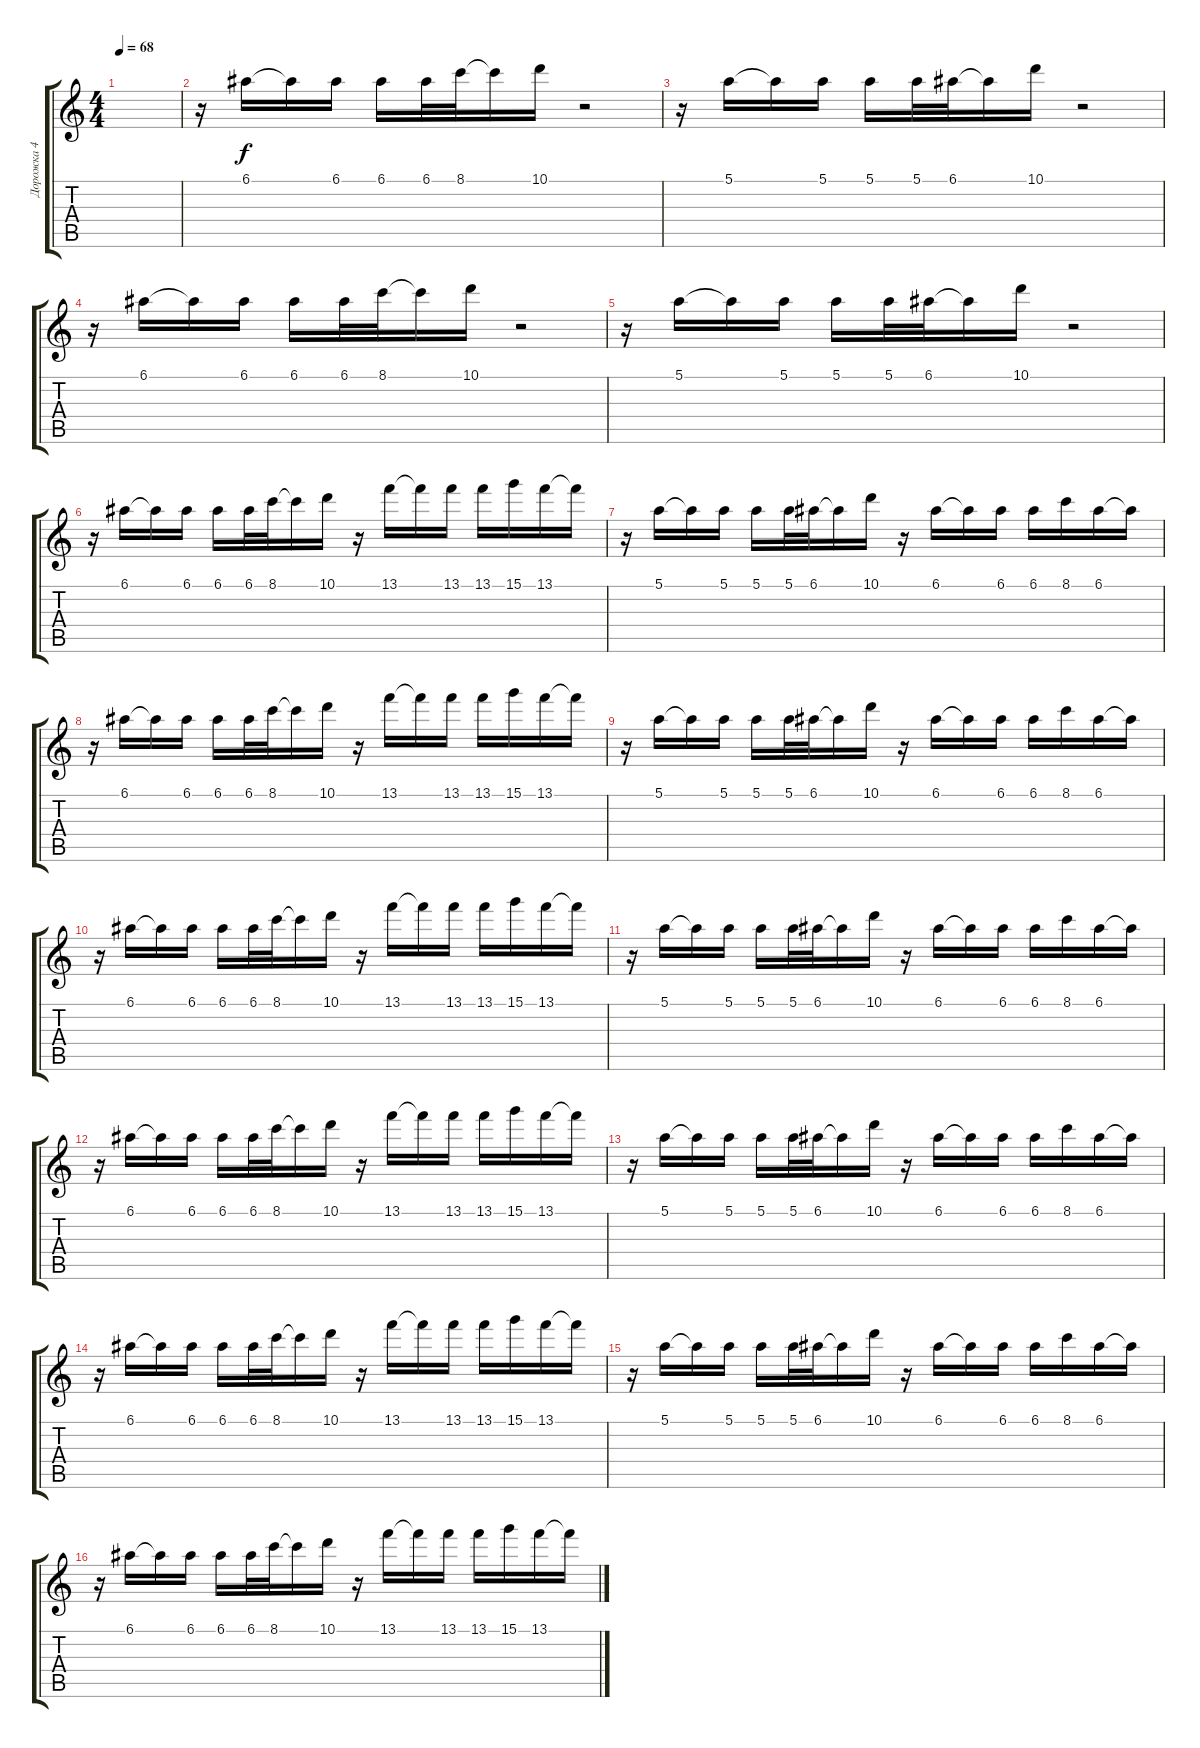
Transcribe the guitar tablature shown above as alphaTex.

\track ("Дорожка 4" "Дорожка 4") {instrument electricguitarjazz}
\staff {score tabs}
\tuning (E4 B3 G3 D3 A2 E2) {hide}
\ts (4 4)
\tempo 68
\clef g2
\ks c
|
r.16 6.1.16{dy f} 6.1{t}.16 6.1.16 6.1.16 6.1.32 8.1.32 8.1{t}.16 10.1.16 r.2 |
r.16 5.1.16 5.1{t}.16 5.1.16 5.1.16 5.1.32 6.1.32 6.1{t}.16 10.1.16 r.2 |
r.16 6.1.16 6.1{t}.16 6.1.16 6.1.16 6.1.32 8.1.32 8.1{t}.16 10.1.16 r.2 |
r.16 5.1.16 5.1{t}.16 5.1.16 5.1.16 5.1.32 6.1.32 6.1{t}.16 10.1.16 r.2 |
r.16 6.1.16 6.1{t}.16 6.1.16 6.1.16 6.1.32 8.1.32 8.1{t}.16 10.1.16 r.16 13.1.16 13.1{t}.16 13.1.16 13.1.16 15.1.16 13.1.16 13.1{t}.16 |
r.16 5.1.16 5.1{t}.16 5.1.16 5.1.16 5.1.32 6.1.32 6.1{t}.16 10.1.16 r.16 6.1.16 6.1{t}.16 6.1.16 6.1.16 8.1.16 6.1.16 6.1{t}.16 |
r.16 6.1.16 6.1{t}.16 6.1.16 6.1.16 6.1.32 8.1.32 8.1{t}.16 10.1.16 r.16 13.1.16 13.1{t}.16 13.1.16 13.1.16 15.1.16 13.1.16 13.1{t}.16 |
r.16 5.1.16 5.1{t}.16 5.1.16 5.1.16 5.1.32 6.1.32 6.1{t}.16 10.1.16 r.16 6.1.16 6.1{t}.16 6.1.16 6.1.16 8.1.16 6.1.16 6.1{t}.16 |
r.16 6.1.16 6.1{t}.16 6.1.16 6.1.16 6.1.32 8.1.32 8.1{t}.16 10.1.16 r.16 13.1.16 13.1{t}.16 13.1.16 13.1.16 15.1.16 13.1.16 13.1{t}.16 |
r.16 5.1.16 5.1{t}.16 5.1.16 5.1.16 5.1.32 6.1.32 6.1{t}.16 10.1.16 r.16 6.1.16 6.1{t}.16 6.1.16 6.1.16 8.1.16 6.1.16 6.1{t}.16 |
r.16 6.1.16 6.1{t}.16 6.1.16 6.1.16 6.1.32 8.1.32 8.1{t}.16 10.1.16 r.16 13.1.16 13.1{t}.16 13.1.16 13.1.16 15.1.16 13.1.16 13.1{t}.16 |
r.16 5.1.16 5.1{t}.16 5.1.16 5.1.16 5.1.32 6.1.32 6.1{t}.16 10.1.16 r.16 6.1.16 6.1{t}.16 6.1.16 6.1.16 8.1.16 6.1.16 6.1{t}.16 |
r.16 6.1.16 6.1{t}.16 6.1.16 6.1.16 6.1.32 8.1.32 8.1{t}.16 10.1.16 r.16 13.1.16 13.1{t}.16 13.1.16 13.1.16 15.1.16 13.1.16 13.1{t}.16 |
r.16 5.1.16 5.1{t}.16 5.1.16 5.1.16 5.1.32 6.1.32 6.1{t}.16 10.1.16 r.16 6.1.16 6.1{t}.16 6.1.16 6.1.16 8.1.16 6.1.16 6.1{t}.16 |
r.16 6.1.16 6.1{t}.16 6.1.16 6.1.16 6.1.32 8.1.32 8.1{t}.16 10.1.16 r.16 13.1.16 13.1{t}.16 13.1.16 13.1.16 15.1.16 13.1.16 13.1{t}.16
